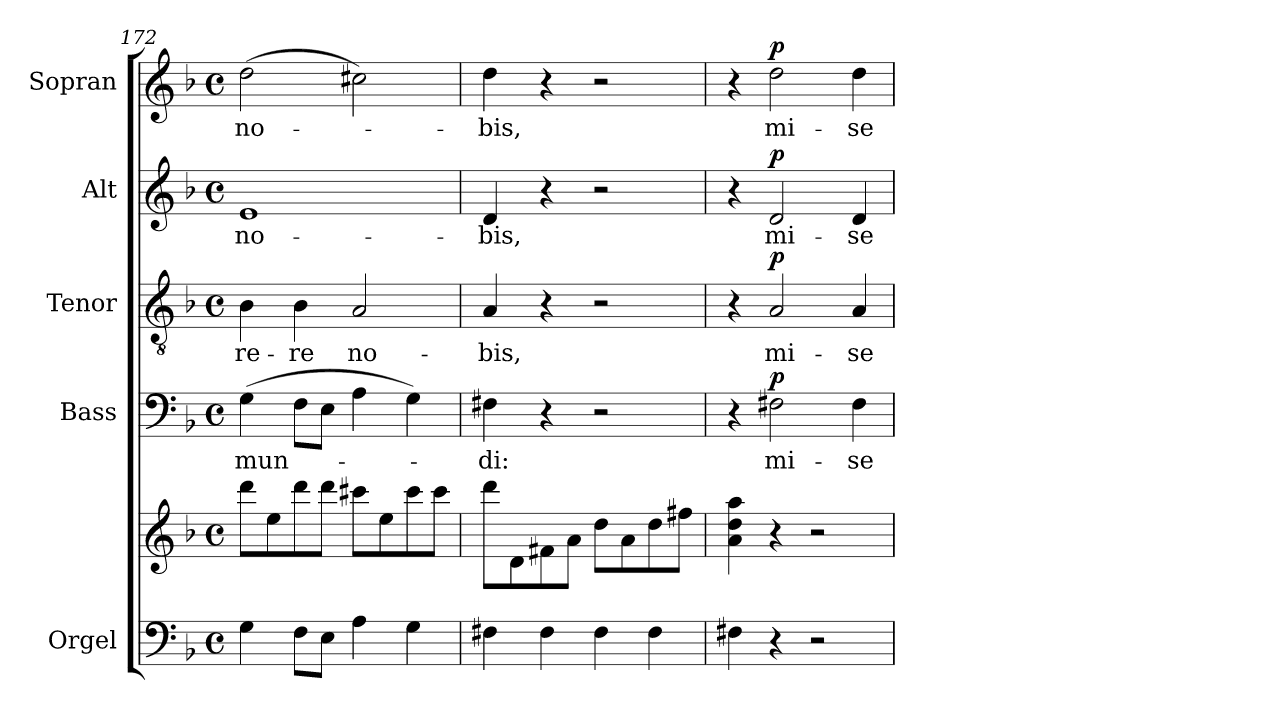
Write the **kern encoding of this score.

**kern	**kern	**kern	**text	**dynam	**kern	**text	**dynam	**kern	**text	**dynam	**kern	**text	**dynam
*part5	*part5	*part4	*part4	*part4	*part3	*part3	*part3	*part2	*part2	*part2	*part1	*part1	*part1
*staff6	*staff5	*staff4	*staff4	*staff4	*staff3	*staff3	*staff3	*staff2	*staff2	*staff2	*staff1	*staff1	*staff1
*I"Orgel	*	*I"Bass	*	*	*I"Tenor	*	*	*I"Alt	*	*	*I"Sopran	*	*
*I'Org.	*	*I'B	*	*	*I'T	*	*	*I'A	*	*	*I'S	*	*
*clefF4	*clefG2	*clefF4	*	*	*clefGv2	*	*	*clefG2	*	*	*clefG2	*	*
*k[b-]	*k[b-]	*k[b-]	*	*	*k[b-]	*	*	*k[b-]	*	*	*k[b-]	*	*
*F:	*F:	*F:	*	*	*F:	*	*	*F:	*	*	*F:	*	*
*M4/4	*M4/4	*M4/4	*	*	*M4/4	*	*	*M4/4	*	*	*M4/4	*	*
*met(c)	*met(c)	*met(c)	*	*	*met(c)	*	*	*met(c)	*	*	*met(c)	*	*
=172	=172	=172	=172	=172	=172	=172	=172	=172	=172	=172	=172	=172	=172
!	!	!	!LO:LY:b	!	!	!LO:LY:b	!	!	!LO:LY:b	!	!	!LO:LY:b	!
4G\	8ddd\L	(>4G\	mun-	.	4B-\	-re-	.	1e	no-	.	(>2dd\	no-	.
.	8ee\	.	.	.	.	.	.	.	.	.	.	.	.
!	!	!	!	!	!	!LO:LY:b	!	!	!	!	!	!	!
8F\L	8ddd\	8F\L	.	.	4B-\	-re	.	.	.	.	.	.	.
8E\J	8ddd\J	8E\J	.	.	.	.	.	.	.	.	.	.	.
!	!	!	!	!	!	!LO:LY:b	!	!	!	!	!	!	!
4A\	8ccc#X\L	4A\	.	.	2A/	no-	.	.	.	.	2cc#X\)	.	.
.	8ee\	.	.	.	.	.	.	.	.	.	.	.	.
4G\	8ccc#\	4G\)	.	.	.	.	.	.	.	.	.	.	.
.	8ccc#\J	.	.	.	.	.	.	.	.	.	.	.	.
=173	=173	=173	=173	=173	=173	=173	=173	=173	=173	=173	=173	=173	=173
!	!	!	!LO:LY:b	!	!	!LO:LY:b	!	!	!LO:LY:b	!	!	!LO:LY:b	!
4F#X\	8ddd\L	4F#X\	-di:	.	4A/	-bis,	.	4d/	-bis,	.	4dd\	-bis,	.
.	8d\	.	.	.	.	.	.	.	.	.	.	.	.
4F#\	8f#X\	4r	.	.	4r	.	.	4r	.	.	4r	.	.
.	8a\J	.	.	.	.	.	.	.	.	.	.	.	.
4F#\	8dd\L	2r	.	.	2r	.	.	2r	.	.	2r	.	.
.	8a\	.	.	.	.	.	.	.	.	.	.	.	.
4F#\	8dd\	.	.	.	.	.	.	.	.	.	.	.	.
.	8ff#X\J	.	.	.	.	.	.	.	.	.	.	.	.
=174	=174	=174	=174	=174	=174	=174	=174	=174	=174	=174	=174	=174	=174
4F#X\	4a\ 4dd\ 4aa\	4r	.	.	4r	.	.	4r	.	.	4r	.	.
!	!	!	!LO:LY:b	!LO:DY:a	!	!LO:LY:b	!LO:DY:a	!	!LO:LY:b	!LO:DY:a	!	!LO:LY:b	!LO:DY:a
4r	4r	2F#X\	mi-	p	2A/	mi-	p	2d/	mi-	p	2dd\	mi-	p
2r	2r	.	.	.	.	.	.	.	.	.	.	.	.
!	!	!	!LO:LY:b	!	!	!LO:LY:b	!	!	!LO:LY:b	!	!	!LO:LY:b	!
.	.	4F#\	-se-	.	4A/	-se-	.	4d/	-se-	.	4dd\	-se-	.
=	=	=	=	=	=	=	=	=	=	=	=	=	=
*-	*-	*-	*-	*-	*-	*-	*-	*-	*-	*-	*-	*-	*-
